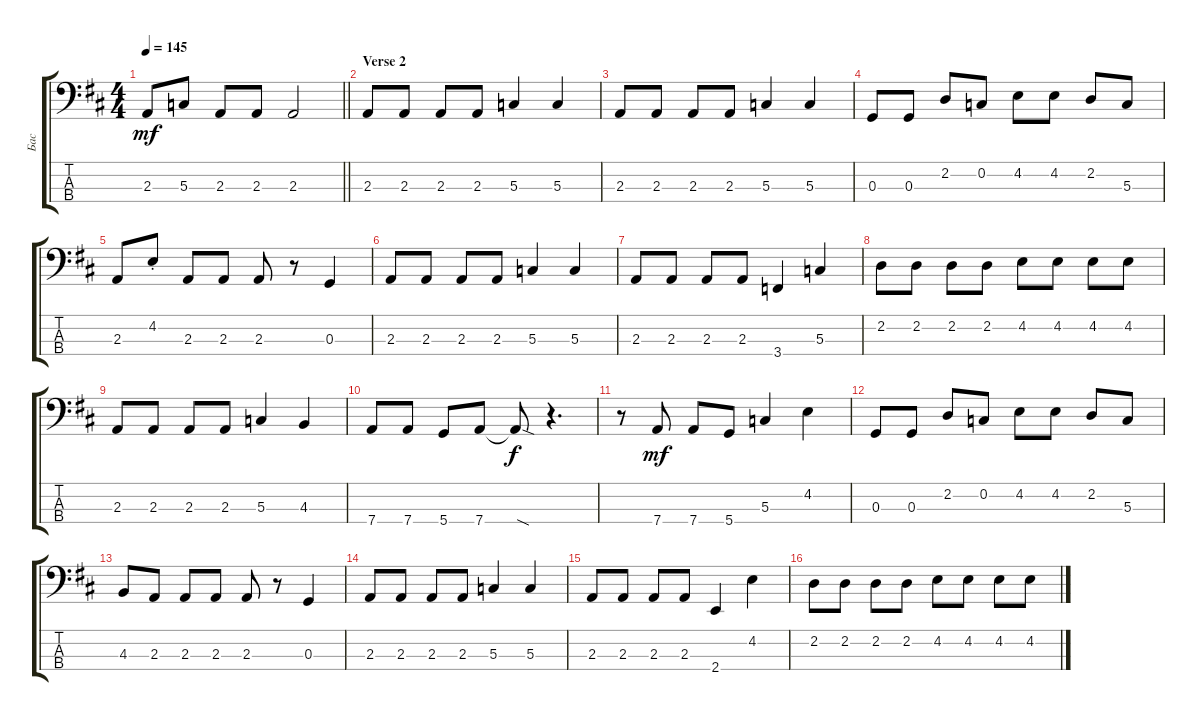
\track ("Бас" "Бас") {instrument electricbassfinger}
\staff {score tabs}
\tuning (F2 C2 G1 D1) {hide}
\ts (4 4)
\tempo 145
\clef f4
\barLineRight lightlight
\ks bminor
2.3.8{dy mf} 5.3.8 2.3.8 2.3.8 2.3.2 |
\section ("" "Verse 2")
2.3.8 2.3.8 2.3.8 2.3.8 5.3.4 5.3.4 |
2.3.8 2.3.8 2.3.8 2.3.8 5.3.4 5.3.4 |
0.3.8 0.3.8 2.2.8 0.2.8 4.2.8 4.2.8 2.2.8 5.3.8 |
2.3.8 4.2{st}.8 2.3.8 2.3.8 2.3.8 r.8 0.3.4 |
2.3.8 2.3.8 2.3.8 2.3.8 5.3.4 5.3.4 |
2.3.8 2.3.8 2.3.8 2.3.8 3.4.4 5.3.4 |
2.2.8 2.2.8 2.2.8 2.2.8 4.2.8 4.2.8 4.2.8 4.2.8 |
2.3.8 2.3.8 2.3.8 2.3.8 5.3.4 4.3.4 |
7.4.8 7.4.8 5.4.8 7.4.8 7.4{sod t}.8{dy f} r.4{d} |
r.8 7.4.8{dy mf} 7.4.8 5.4.8 5.3.4 4.2.4 |
0.3.8 0.3.8 2.2.8 0.2.8 4.2.8 4.2.8 2.2.8 5.3.8 |
4.3.8 2.3.8 2.3.8 2.3.8 2.3.8 r.8 0.3.4 |
2.3.8 2.3.8 2.3.8 2.3.8 5.3.4 5.3.4 |
2.3.8 2.3.8 2.3.8 2.3.8 2.4.4 4.2.4 |
2.2.8 2.2.8 2.2.8 2.2.8 4.2.8 4.2.8 4.2.8 4.2.8
